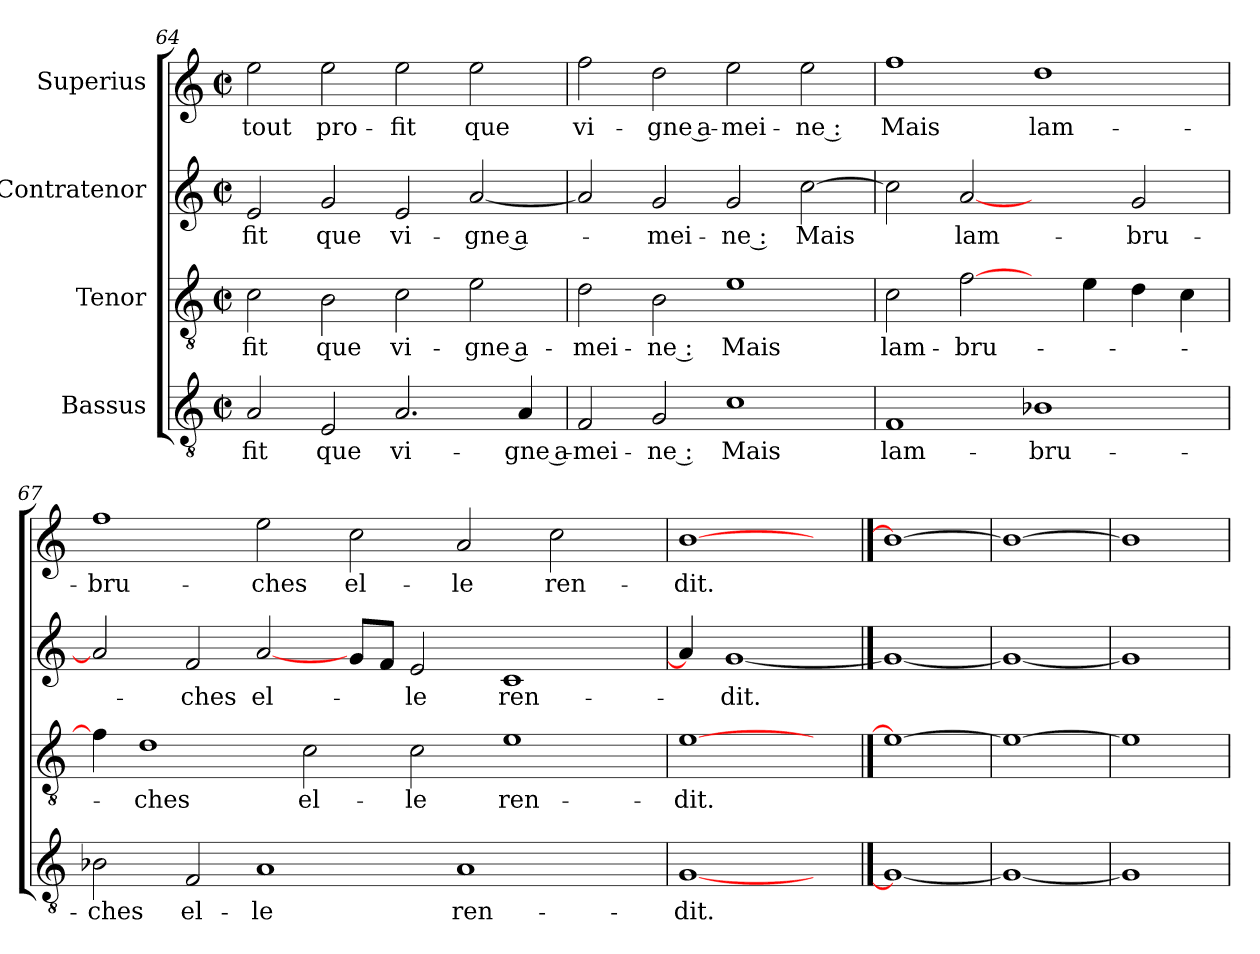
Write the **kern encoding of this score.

**kern	**text	**kern	**text	**kern	**text	**kern	**text
*part4	*part4	*part3	*part3	*part2	*part2	*part1	*part1
*staff4	*staff4	*staff3	*staff3	*staff2	*staff2	*staff1	*staff1
*I"Bassus	*	*I"Tenor	*	*I"Contratenor	*	*I"Superius	*
!!LO:LB:g=z
*clefGv2	*	*clefGv2	*	*clefG2	*	*clefG2	*
*k[]	*	*k[]	*	*k[]	*	*k[]	*
*C:	*	*C:	*	*C:	*	*C:	*
*M2/2	*	*M2/2	*	*M2/2	*	*M2/2	*
*met(c|)	*	*met(c|)	*	*met(c|)	*	*met(c|)	*
=64	=64	=64	=64	=64	=64	=64	=64
2A/	-fit	2c\	-fit	2e/	-fit	2ee\	tout
2E/	que	2B\	que	2g/	que	2ee\	pro-
2.A/	vi-	2c\	vi-	2e/	vi-	2ee\	-fit
.	.	2e\	-gne a-	[2a/	-gne a-	2ee\	que
4A/	-gne a-	.	.	.	.	.	.
=65	=65	=65	=65	=65	=65	=65	=65
2F/	-mei-	2d\	-mei-	2a/]	.	2ff\	vi-
2G/	-ne :	2B\	-ne :	2g/	-mei-	2dd\	-gne a-
1c\	Mais	1e\	Mais	2g/	-ne :	2ee\	-mei-
.	.	.	.	[2cc\	Mais	2ee\	-ne :
=66	=66	=66	=66	=66	=66	=66	=66
1F/	lam-	2c\	lam-	2cc\]	.	1ff\	Mais
.	.	[2f\	-bru-	[2a/	lam-	.	.
1B-X\	-bru-	4ryy	.	2ryy	.	1dd\	lam-
.	.	4e\	.	.	.	.	.
.	.	4d\	.	2g/	-bru-	.	.
.	.	4c\	.	.	.	.	.
=67	=67	=67	=67	=67	=67	=67	=67
2B-X\	-ches	4f\]	.	2a/]	.	1ff\	-bru-
.	.	1d\	-ches	.	.	.	.
2F/	el-	.	.	2f/	-ches	.	.
1A/	-le	.	.	[2a/	el-	2ee\	-ches
.	.	2c\	el-	.	.	.	.
.	.	.	.	8g/L	.	2cc\	el-
.	.	.	.	8f/J	.	.	.
.	.	2c\	-le	2e/	-le	.	.
1A/	ren-	.	.	.	.	2a/	-le
.	.	1e\	ren-	1c/	ren-	.	.
.	.	.	.	.	.	2cc\	ren-
4ryy	.	.	.	.	.	4ryy	.
=68	=68	=68	=68	=68	=68	=68	=68
[1G/	-dit.	[1e\	-dit.	4a/]	.	[1b\	-dit.
.	.	.	.	[1g/	-dit.	.	.
4ryy	.	4ryy	.	.	.	4ryy	.
==69	==69	==69	==69	==69	==69	==69	==69
1G/_	.	1e\_	.	1g/_	.	1b\_	.
=70	=70	=70	=70	=70	=70	=70	=70
1G/_	.	1e\_	.	1g/_	.	1b\_	.
=71	=71	=71	=71	=71	=71	=71	=71
1G/]	.	1e\]	.	1g/]	.	1b\]	.
=	=	=	=	=	=	=	=
*-	*-	*-	*-	*-	*-	*-	*-
